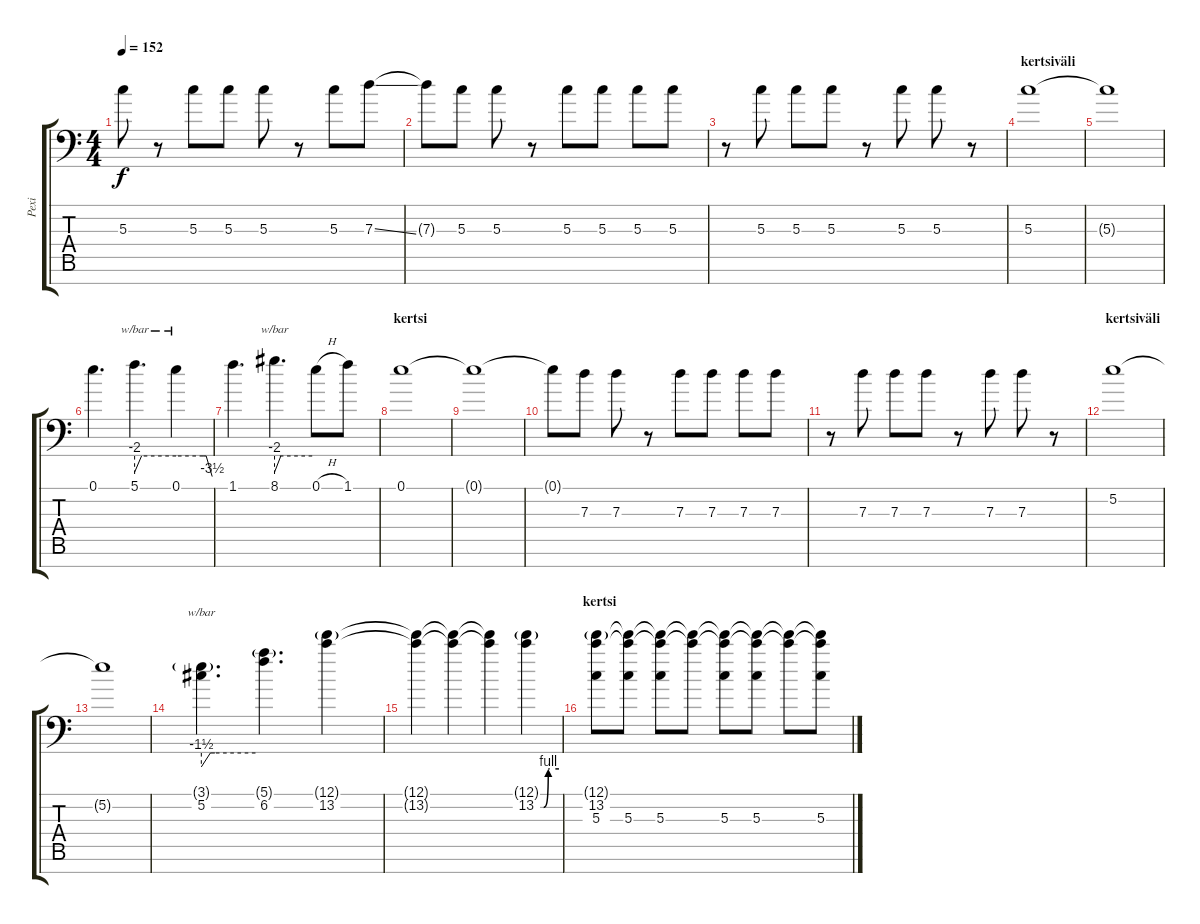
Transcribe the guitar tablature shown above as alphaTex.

\track ("Pexi" "Pexi") {instrument distortionguitar}
\staff {score tabs}
\tuning (E4 B3 G3 D3 A2 D2 A1) {hide}
\ts (4 4)
\tempo 152
\clef f4
\ks c
5.3.8{dy f} r.8 5.3.8 5.3.8 5.3.8 r.8 5.3.8 7.3{ss}.8 |
7.3{t}.8 5.3.8 5.3.8 r.8 5.3.8 5.3.8 5.3.8 5.3.8 |
r.8 5.3.8 5.3.8 5.3.8 r.8 5.3.8 5.3.8 r.8 |
\section ("" "kertsiväli")
5.3.1 |
5.3{t}.1 |
0.1.4{d} 5.1.4{d tbe (custom default 0 -8 10 0 60 0)} 0.1.4{tbe (custom default 0 0 45 0 50 0 60 -14)} |
1.1.4{d} 8.1.4{d tbe (custom default 0 -8 10 0 60 0)} 0.1{h}.8 1.1.8 |
\section ("" "kertsi")
0.1.1 |
0.1{t}.1 |
0.1{t}.8 7.3.8 7.3.8 r.8 7.3.8 7.3.8 7.3.8 7.3.8 |
r.8 7.3.8 7.3.8 7.3.8 r.8 7.3.8 7.3.8 r.8 |
\section ("" "kertsiväli")
5.2.1 |
5.2{t}.1 |
(3.1{g} 5.2).4{d tbe (custom default 0 -6 10 0 15 0 60 0)} (5.1{g} 6.2).4{d} (12.1{g} 13.2).4 |
(12.1{t} 13.2{t}).4 (12.1{t} 13.2{t}).4 (12.1{t} 13.2{t}).4 (12.1{g} 13.2{be (custom 0 0 10 0 25 4 30 4 60 4)}).4 |
\section ("" "kertsi")
(12.1{g} 13.2 5.3).8 (12.1{t} 13.2{t} 5.3).8 (12.1{t} 13.2{t} 5.3).8 (12.1{t} 13.2{t}).8 (12.1{t} 13.2{t} 5.3).8 (12.1{t} 13.2{t} 5.3).8 (12.1{t} 13.2{t}).8 (12.1{t} 13.2{t} 5.3).8
